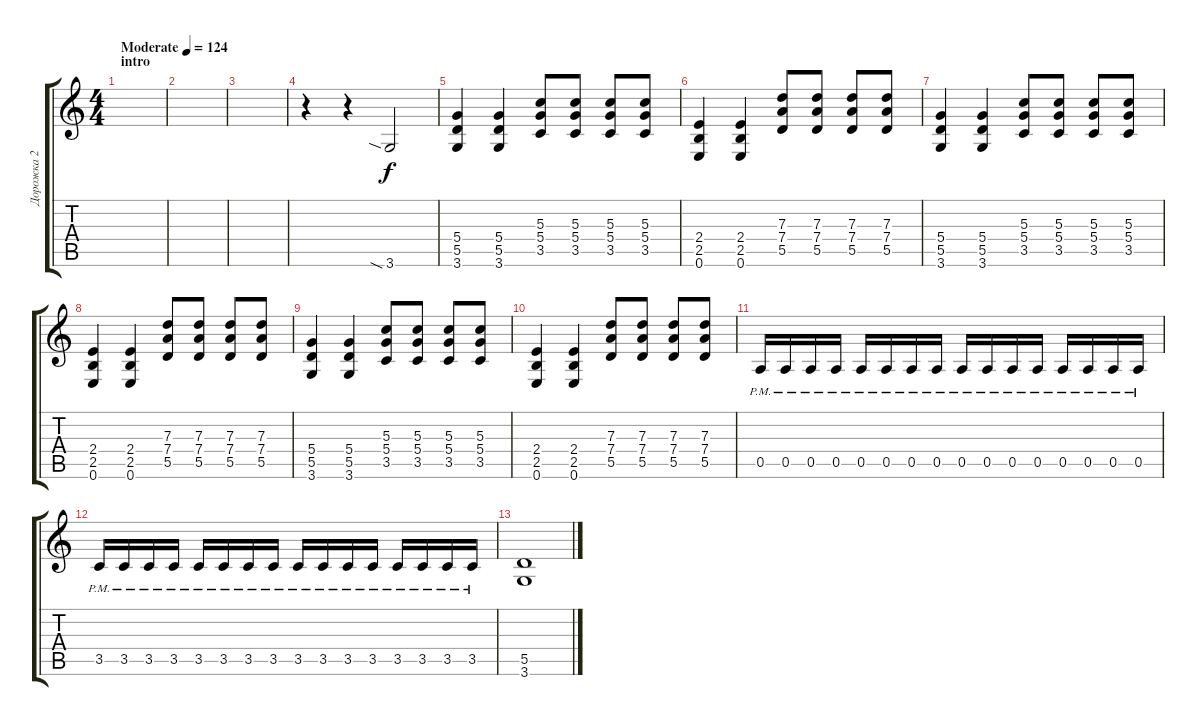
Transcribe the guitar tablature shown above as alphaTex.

\track ("Дорожка 2" "Дорожка 2") {instrument distortionguitar}
\staff {score tabs}
\tuning (E4 B3 G3 D3 A2 E2) {hide}
\ts (4 4)
\section ("" "intro")
\tempo (124 "Moderate")
\clef g2
\ks c
|
|
|
r.4 r.4 3.6{sia}.2 |
(5.4 5.5 3.6).4 (5.4 5.5 3.6).4 (5.3 5.4 3.5).8 (5.3 5.4 3.5).8 (5.3 5.4 3.5).8 (5.3 5.4 3.5).8 |
(2.4 2.5 0.6).4 (2.4 2.5 0.6).4 (7.3 7.4 5.5).8 (7.3 7.4 5.5).8 (7.3 7.4 5.5).8 (7.3 7.4 5.5).8 |
(5.4 5.5 3.6).4 (5.4 5.5 3.6).4 (5.3 5.4 3.5).8 (5.3 5.4 3.5).8 (5.3 5.4 3.5).8 (5.3 5.4 3.5).8 |
(2.4 2.5 0.6).4 (2.4 2.5 0.6).4 (7.3 7.4 5.5).8 (7.3 7.4 5.5).8 (7.3 7.4 5.5).8 (7.3 7.4 5.5).8 |
(5.4 5.5 3.6).4 (5.4 5.5 3.6).4 (5.3 5.4 3.5).8 (5.3 5.4 3.5).8 (5.3 5.4 3.5).8 (5.3 5.4 3.5).8 |
(2.4 2.5 0.6).4 (2.4 2.5 0.6).4 (7.3 7.4 5.5).8 (7.3 7.4 5.5).8 (7.3 7.4 5.5).8 (7.3 7.4 5.5).8 |
0.5{pm}.16 0.5{pm}.16 0.5{pm}.16 0.5{pm}.16 0.5{pm}.16 0.5{pm}.16 0.5{pm}.16 0.5{pm}.16 0.5{pm}.16 0.5{pm}.16 0.5{pm}.16 0.5{pm}.16 0.5{pm}.16 0.5{pm}.16 0.5{pm}.16 0.5{pm}.16 |
3.5{pm}.16 3.5{pm}.16 3.5{pm}.16 3.5{pm}.16 3.5{pm}.16 3.5{pm}.16 3.5{pm}.16 3.5{pm}.16 3.5{pm}.16 3.5{pm}.16 3.5{pm}.16 3.5{pm}.16 3.5{pm}.16 3.5{pm}.16 3.5{pm}.16 3.5{pm}.16 |
(5.5 3.6).1
